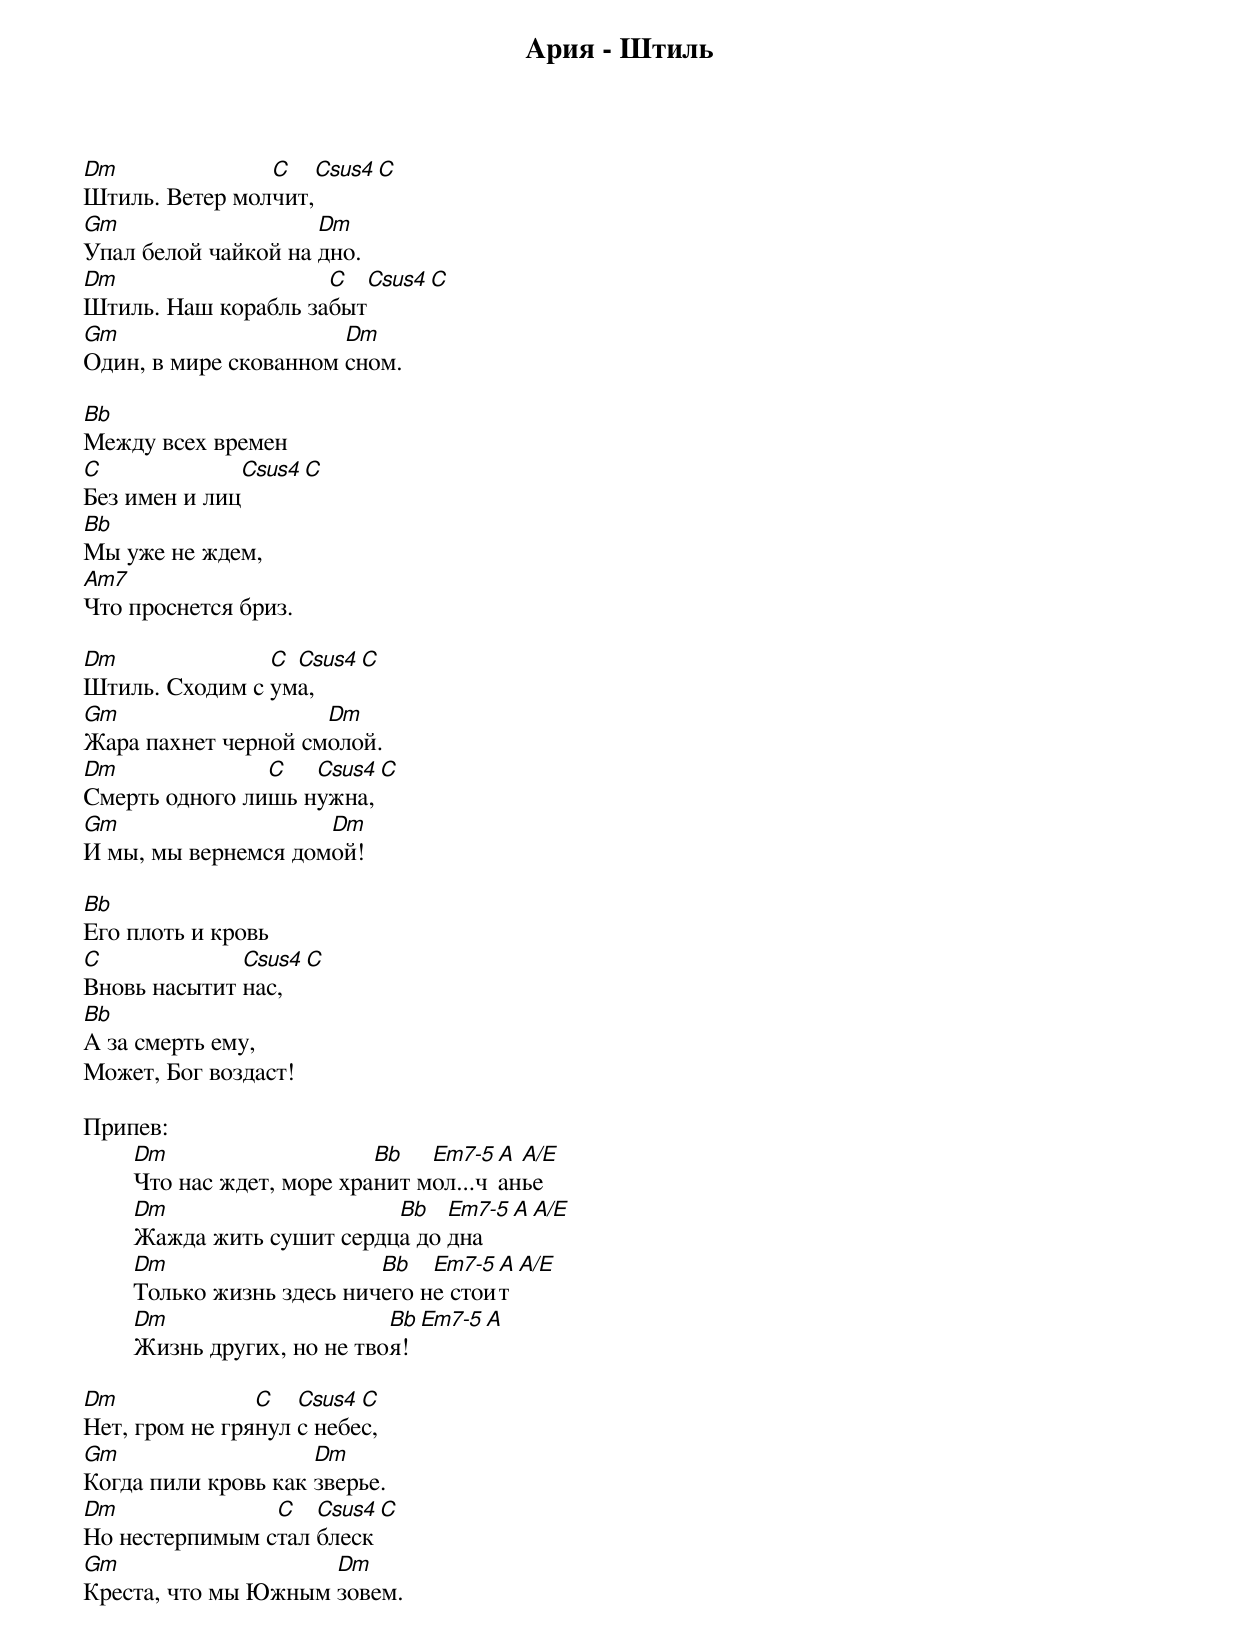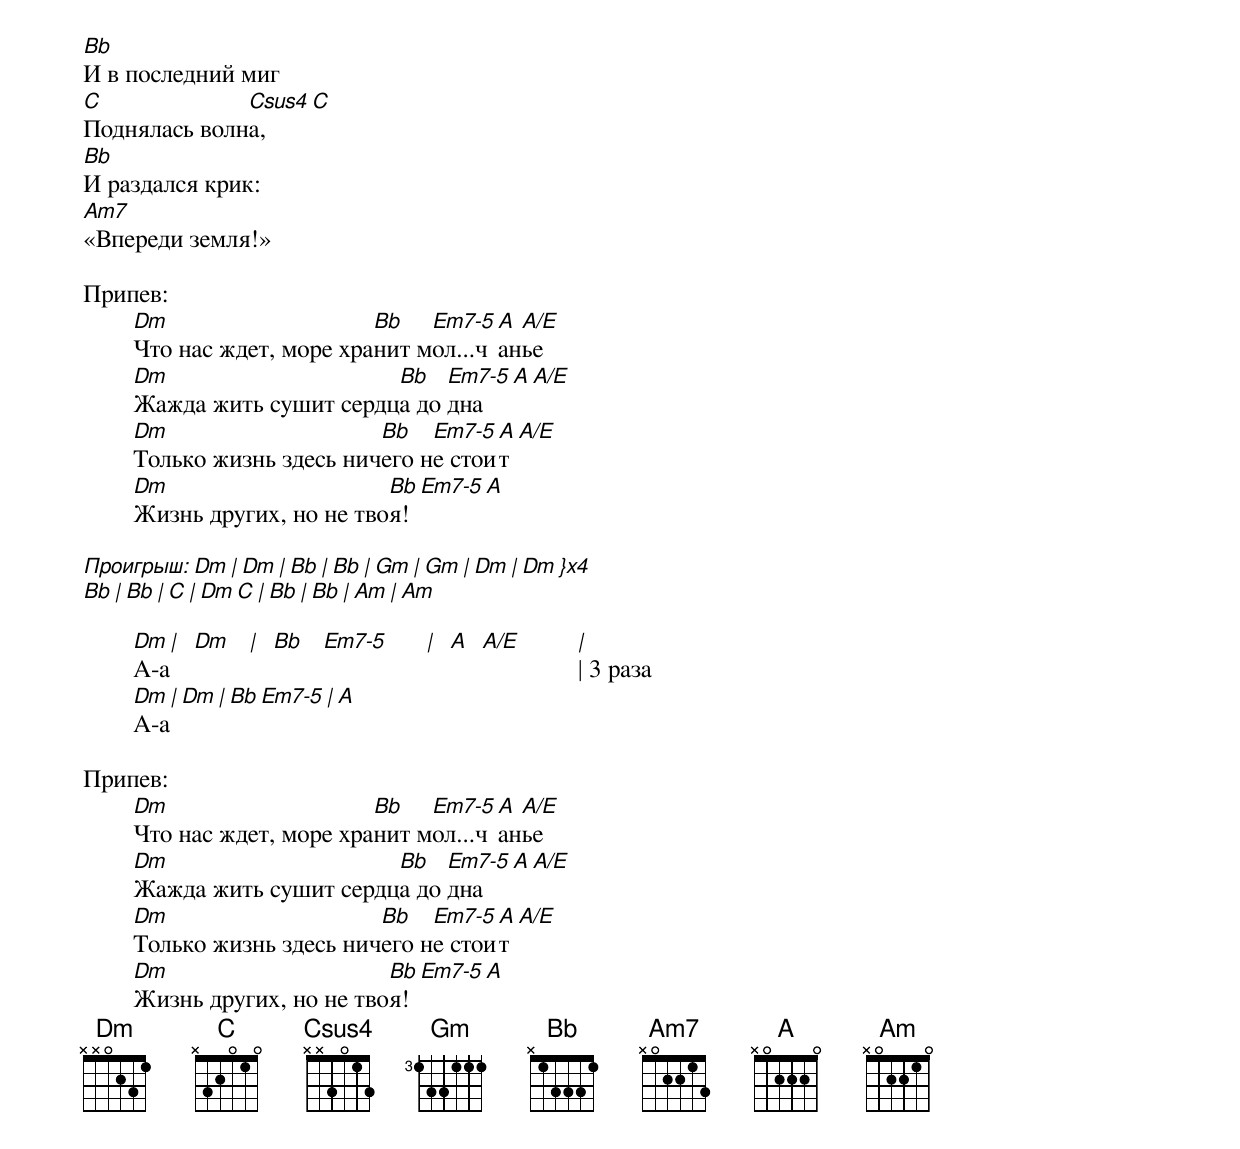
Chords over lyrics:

Ария - Штиль

Dm              C   Csus4 C
Штиль. Ветер молчит,
Gm                   Dm
Упал белой чайкой на дно.
Dm                   C   Csus4 C
Штиль. Наш корабль забыт
Gm                     Dm
Один, в мире скованном сном.

Bb
Между всех времен
C             Csus4 C
Без имен и лиц
Bb
Мы уже не ждем,
Am7
Что проснется бриз.

Dm              C Csus4 C
Штиль. Сходим с ума,
Gm                   Dm
Жара пахнет черной смолой.
Dm              C   Csus4 C
Смерть одного лишь нужна,
Gm                   Dm
И мы, мы вернемся домой!

Bb
Его плоть и кровь
C             Csus4 C
Вновь насытит нас,
Bb
А за смерть ему,
Может, Бог воздаст!

Припев:
	Dm                    Bb   Em7-5 A A/E
	Что нас ждет, море хранит мол...чанье
	Dm                    Bb   Em7-5 A A/E
	Жажда жить сушит сердца до дна
	Dm                    Bb   Em7-5 A A/E
	Только жизнь здесь ничего не стоит
	Dm                     Bb Em7-5 A
	Жизнь других, но не твоя!

Dm              C   Csus4 C
Нет, гром не грянул с небес,
Gm                   Dm
Когда пили кровь как зверье.
Dm              C   Csus4 C
Но нестерпимым стал блеск
Gm                   Dm
Креста, что мы Южным зовем.

Bb
И в последний миг
C             Csus4 C
Поднялась волна,
Bb
И раздался крик:
Am7
«Впереди земля!»

Припев:
	Dm                    Bb   Em7-5 A A/E
	Что нас ждет, море хранит мол...чанье
	Dm                    Bb   Em7-5 A A/E
	Жажда жить сушит сердца до дна
	Dm                    Bb   Em7-5 A A/E
	Только жизнь здесь ничего не стоит
	Dm                     Bb Em7-5 A
	Жизнь других, но не твоя!

Проигрыш: Dm | Dm | Bb | Bb | Gm | Gm | Dm | Dm }x4
          Bb | Bb | C | Dm C | Bb | Bb | Am | Am

        Dm | Dm | Bb Em7-5 | A A/E	|
   	А-а				| 3 раза
	Dm | Dm | Bb Em7-5 | A
	А-а

Припев:
	Dm                    Bb   Em7-5 A A/E
	Что нас ждет, море хранит мол...чанье
	Dm                    Bb   Em7-5 A A/E
	Жажда жить сушит сердца до дна
	Dm                    Bb   Em7-5 A A/E
	Только жизнь здесь ничего не стоит
	Dm                     Bb Em7-5 A
	Жизнь других, но не твоя!
